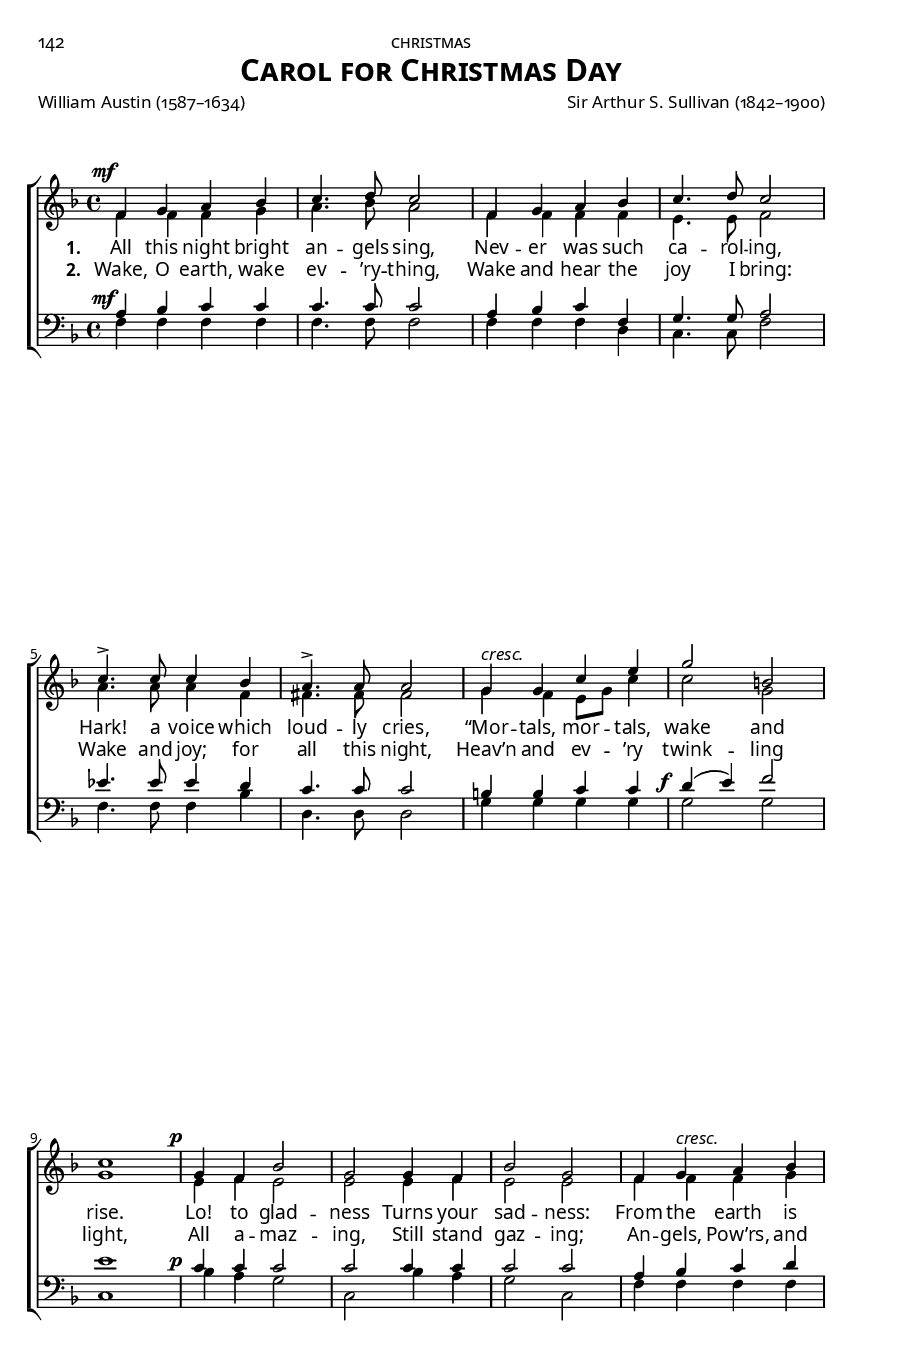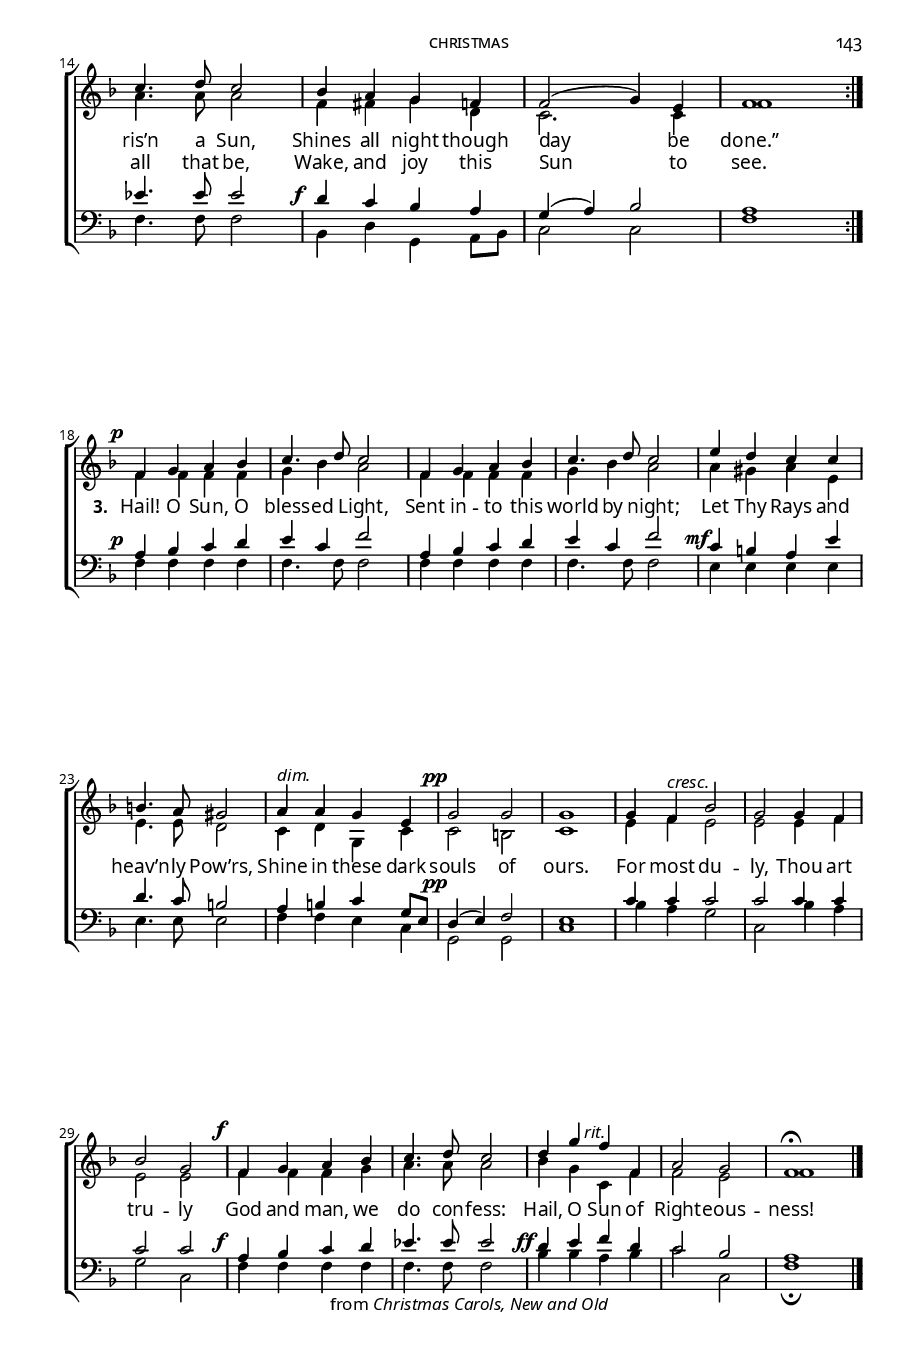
\version "2.14.2"
\include "util.ly"
\header {
  title = \markup{\override #'(font-name . "Garamond Premier Pro Semibold"){ \abs-fontsize #15 \smallCapsOldStyle"Carol for Christmas Day"}}
  poet = \markup\oldStyleNum"William Austin (1587–1634)"
  composer = \markup\oldStyleNum"Sir Arthur S. Sullivan (1842–1900)"
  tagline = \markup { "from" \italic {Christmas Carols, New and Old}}
}
\paper {
  paper-height = 9\in
  paper-width = 6\in
  indent = 0\in
  %system-system-spacing = #'((basic-distance . 10) (padding . 0))
  system-system-spacing =
    #'((basic-distance . 0)
       (minimum-distance . 0)
       (padding . -5)
       (stretchability . 100))
  last-bottom-spacing =
    #'((basic-distance . 0)
       (minimum-distance . 0)
       (padding . -1)
       (stretchability . 0))
  ragged-last-bottom = ##f
  ragged-bottom = ##f
  two-sided = ##t
  inner-margin = 0.5\in
  outer-margin = 0.25\in
  top-margin = 0.25\in
  bottom-margin = 0.25\in
  first-page-number = #142
  print-first-page-number = ##t
  headerLine = \markup{\override #'(font-name . "Garamond Premier Pro") \smallCapsOldStyle"christmas"}
  oddHeaderMarkup = \markup\fill-line{
     \override #'(font-name . "Garamond Premier Pro")\abs-fontsize #8.5
     \combine 
        \fill-line{"" \on-the-fly #print-page-number-check-first
        \oldStylePageNum""
        }
        \fill-line{\headerLine}
  }
  evenHeaderMarkup = \markup {
     \override #'(font-name . "Garamond Premier Pro")\abs-fontsize #8.5
     \combine
        \on-the-fly #print-page-number-check-first
        \oldStylePageNum""
        \fill-line{\headerLine}
  }
}
#(set-global-staff-size 15) \paper{ #(define fonts (make-pango-font-tree "GoudyOlSt BT" "Garamond Premier Pro" "Garamond Premier Pro" (/ 15 20))) }
global = {
  \key f \major
  \time 4/4
  \autoBeamOff
  \override DynamicLineSpanner #'staff-padding = #0.0
  \override DynamicLineSpanner #'Y-extent = #'(0.25 . 1)
  \override DynamicText #'X-offset = #-3
}

sopMusic = \relative c' {
  f4^\mf g a bes |
  c4. d8 c2 |
  f,4 g a bes |
  c4. d8 c2 |
  c4.-> c8 c4 bes |
  
  a4.-> a8 a2 |
  g4^\markup\italic"cresc." g c e |
  g2 b, |
  c1 |
  g4^\p f bes2 |
  g g4 f |
  
  bes2 g |
  f4 g^\markup\italic"cresc." a bes |
  c4. d8 c2 |
  bes4 a g f |
  f2( g4) e |
  f1 \bar ":|" \break
  
  %verse 3
  f4^\p g a bes |
  c4. d8 c2 |
  f,4 g a bes |
  c4. d8 c2 |
  e4 d c c |
  
  b4. a8 gis2 |
  a4^\markup\italic"dim." a g e |
  g2^\pp g |
  g1 |
  g4 f^\markup\italic"cresc." bes2 |
  g g4 f |
  
  bes2 g |
  f4^\f g a bes |
  c4. d8 c2 |
  d4 <<g {s8 s^\markup\italic"rit."}>> f4 f, |
  a2 g |
  f1\fermata \bar "|."
}
sopWords = \lyricmode {
  
}

altoMusic = \relative c' {
  f4 f f g |
  a4. bes8 a2 |
  f4 f f f |
  e4. e8 f2 |
  a4. a8 a4 f |
  
  fis4. fis8 fis2 |
  g4 f e8[ g] c4 |
  c2 g |
  g1 |
  e4 f e2 |
  e e4 f |
  
  e2 e |
  f4 f f g |
  a4. a8 a2 |
  f4 fis g d |
  c2. c4 |
  f1 \bar ":|"
  
  %verse 3
  f4 f f f |
  g bes a2 |
  f4 f f f |
  g bes a2 |
  a4 gis a e |
  
  e4. e8 d2 |
  c4 d g, c |
  c2 b |
  c1 |
  e4 f e2 |
  e e4 f |
  
  e2 e |
  f4 f f g |
  a4. a8 a2 |
  bes4 g c, f |
  f2 e |
  f1 \bar "|."
}
altoWords = \lyricmode {
  \dropLyricsXI
  \set stanza = #"1. "
  \set associatedVoice = "basses" 
  All this night bright an -- gels sing,
  Nev -- er was such ca -- rol -- ing,
  Hark! a voice which loud -- ly cries,
  “Mor -- tals, mor -- tals, wake and \set associatedVoice = "sopranos" rise.
  Lo! to glad -- ness
  Turns your sad -- ness:
  From the earth is ris’n a Sun,
  Shines all night though day be done.”
  
  \set stanza = #"3. "
  \set associatedVoice = "tenors" 
  Hail! O Sun, O bless -- ed Light, Sent in -- to this world by night;
  Let Thy Rays and heav’n -- ly Pow’rs, \set associatedVoice = "sopranos" Shine in these dark souls of ours.
  For most du -- ly,
  Thou art tru -- ly
  \set associatedVoice = "sopranos"
  God and man, we do con -- fess: Hail, O Sun of Right -- eous -- ness!
}
altoWordsII = \lyricmode {
  \dropLyricsXI
%\markup\italic
  \set stanza = #"2. "
  \set associatedVoice = "basses" 
  Wake, O earth, wake ev -- ’ry -- thing,
  Wake and hear the joy I bring:
  Wake and joy; for all this night,
  Heav’n and ev -- ’ry twink -- ling \set associatedVoice = "sopranos" light,
  All a -- maz -- ing,
  Still stand gaz -- ing;
  An -- gels, Pow’rs, and all that be,
  Wake, and joy this Sun to see.
}
altoWordsIII = \lyricmode {
  \set stanza = #"3. "
  \set ignoreMelismata = ##t
}
altoWordsIV = \lyricmode {
  \set stanza = #"4. "
  \set ignoreMelismata = ##t
}
altoWordsV = \lyricmode {
  \set stanza = #"5. "
  \set ignoreMelismata = ##t
}
altoWordsVI = \lyricmode {
  \set stanza = #"6. "
  \set ignoreMelismata = ##t
}
tenorMusic = \relative c' {
  a4^\mf bes c c |
  c4. c8 c2 |
  a4 bes c f, |
  g4. g8 a2 |
  ees'4. ees8 ees4 d |
  
  c4. c8 c2 |
  b4 b c c |
  d(^\f e) f2 |
  e1 |
  c4^\p c c2 |
  c c4 c |
  
  c2 c |
  a4 bes c d |
  ees4. ees8 ees2 |
  d4^\f c bes a |
  g( a) bes2 |
  a1 \bar ":|"
  
  %verse 3
  a4^\p bes c d |
  e c f2 |
  a,4 bes c d |
  e c f2 |
  c4^\mf b a e' |
  
  d4. c8 b2 |
  a4 b c g8[ e] |
  d4(^\pp e) f2 |
  e1 |
  c'4 c c2 |
  c c4 c |
  
  c2 c |
  a4^\f bes c d |
  ees4. ees8 ees2 |
  d4^\ff e f d |
  c2 bes |
  a1 \bar "|."
}
tenorWords = \lyricmode {

}

bassMusic = \relative c {
  f4 f f f |
  f4. f8 f2 |
  f4 f f d |
  c4. c8 f2 |
  f4. f8 f4 bes |
  
  d,4. d8 d2 |
  g4 g g g |
  g2 g |
  c,1 |
  bes'4 a g2 |
  c, bes'4 a |
  
  g2 c, |
  f4 f f f |
  f4. f8 f2 |
  bes,4 d g, a8[ bes] |
  c2 c |
  f1 \bar ":|"
  
  %verse 3
  f4 f f f |
  f4. f8 f2 |
  f4 f f f |
  f4. f8 f2 |
  e4 e e e |
  
  e4. e8 e2 |
  f4 f e c |
  g2 g |
  c1 |
  bes'4 a g2 |
  c, bes'4 a |
  
  g2 c, |
  f4 f f f |
  f4. f8 f2 |
  bes4 bes a bes |
  c2 c, |
  f1\fermata \bar "|."
}
bassWords = \lyricmode {

}

pianoRH = \relative c' {
  
}
pianoLH = \relative c' {
  
}

\score {
  <<
   \new ChoirStaff <<
%    \new Lyrics = sopranos \with { \override VerticalAxisGroup #'nonstaff-relatedstaff-spacing = #'((basic-distance . 1)) }
    \new Staff = women <<
      \new Voice = "sopranos" { \voiceOne << \global \sopMusic >> }
      \new Voice = "altos" { \voiceTwo << \global \altoMusic >> }
    >>
   \new Staff = men <<
      \clef bass
      \new Voice = "tenors" { \voiceOne << \global \tenorMusic >> }
      \new Voice = "basses" { \voiceTwo << \global \bassMusic >> }
    >>
    \new Lyrics \with { alignAboveContext = #"women" \override VerticalAxisGroup #'nonstaff-relatedstaff-spacing = #'((basic-distance . 1))} \lyricsto "sopranos" \sopWords
     \new Lyrics = "altosVI"  \with { alignBelowContext = #"women" \override VerticalAxisGroup #'nonstaff-relatedstaff-spacing = #'((basic-distance . 1))} \lyricsto "altos" \altoWordsVI
    \new Lyrics = "altosV"  \with { alignBelowContext = #"women" \override VerticalAxisGroup #'nonstaff-relatedstaff-spacing = #'((basic-distance . 1))} \lyricsto "altos" \altoWordsV
    \new Lyrics = "altosIV"  \with { alignBelowContext = #"women" \override VerticalAxisGroup #'nonstaff-relatedstaff-spacing = #'((basic-distance . 1))} \lyricsto "altos" \altoWordsIV
    \new Lyrics = "altosIII"  \with { alignBelowContext = #"women" \override VerticalAxisGroup #'nonstaff-relatedstaff-spacing = #'((basic-distance . 1))} \lyricsto "altos" \altoWordsIII
    \new Lyrics = "altosII"  \with { alignBelowContext = #"women" \override VerticalAxisGroup #'nonstaff-relatedstaff-spacing = #'((basic-distance . 1))} \lyricsto "altos" \altoWordsII
    \new Lyrics = "altos"  \with { alignBelowContext = #"women" \override VerticalAxisGroup #'nonstaff-relatedstaff-spacing = #'((padding . -0.9))} \lyricsto "altos" \altoWords
    \new Lyrics \with { alignAboveContext = #"men" \override VerticalAxisGroup #'nonstaff-relatedstaff-spacing = #'((basic-distance . 1)) } \lyricsto "tenors" \tenorWords
    \new Lyrics \with { alignBelowContext = #"men" \override VerticalAxisGroup #'nonstaff-relatedstaff-spacing = #'((basic-distance . 1)) } \lyricsto "basses" \bassWords
  >>
%    \new PianoStaff << \new Staff { \new Voice { \pianoRH } } \new Staff { \clef "bass" \pianoLH } >>
  >>
  \layout {
    \context {
      \Score
      %\override SpacingSpanner #'base-shortest-duration = #(ly:make-moment 1 8)
      %\override SpacingSpanner #'common-shortest-duration = #(ly:make-moment 1 4)
    }
    \context {
      % Remove all empty staves
      % \Staff \RemoveEmptyStaves \override VerticalAxisGroup #'remove-first = ##t
    }
  }
  \midi {
    %\tempo 4 = 90
    \set Staff.midiInstrument = "flute"
  
    \context {
      \Voice
      \remove "Dynamic_performer"
    }
  }
}
